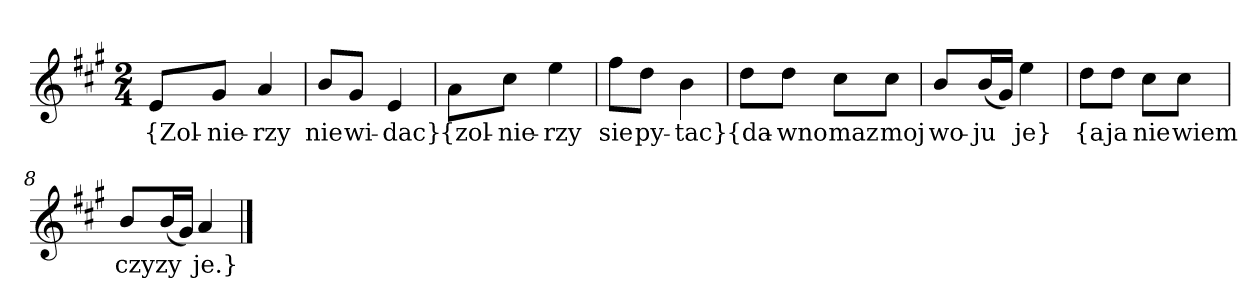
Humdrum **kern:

**kern	**text
*part1	*part1
*staff1	*staff1
*clefG2	*
*k[f#c#g#]	*
*A:	*
*M2/4	*
=	=
8e/L	{Zol-
8g#/J	-nie-
4a	-rzy
=2	=2
8b/L	nie
8g#/J	wi-
4e	-dac}
=3y	=3y
8a\L	{zol-
8cc#\J	-nie-
4ee	-rzy
=4	=4
8ff#\L	sie
8dd\J	py-
4b	-tac}
=5y	=5y
8dd\L	{da-
8dd\J	-wno
8cc#\L	maz
8cc#\J	moj
=6	=6
8b/L	wo-
(16b/L	-ju
16g#/JJ)	--
4ee	-je}
=7y	=7y
8dd\L	{a
8dd\J	ja
8cc#\L	nie
8cc#\J	wiem
=8	=8
8b/L	czy
(16b/L	zy
16g#/JJ)	--
4a	-je.}
==	==
*-	*-
